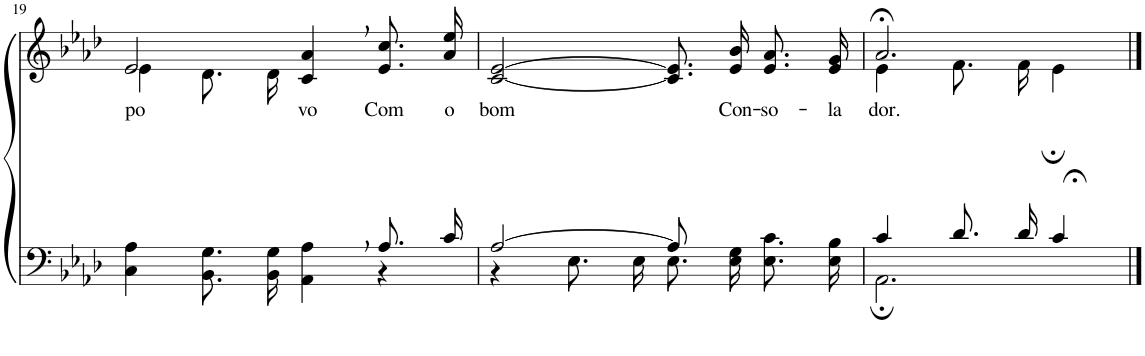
**kern	**kern	**text
*part2	*part1	*part1
*staff2	*staff1	*staff1
*I"Parte III e IV	*I"Parte I e II	*
!!LO:PB:g=z
*clefF4	*clefG2	*
*k[b-e-a-d-]	*k[b-e-a-d-]	*
*M4/4	*M4/4	*
=19	=19	=19
*^	*^	*
!	!	!	!	!LO:LY:b
2.ryy	4C\ 4A-\	2e-/	4e-\	po-
.	8.BB-\ 8.G\L	.	8.d-\L	.
.	16BB-\ 16G\Jk	.	16d-\Jk	.
!	!	!	!	!LO:LY:b
.	4AA-\ 4A-\	4c/, 4a-/,	2ryy	vo
!	!	!	!	!LO:LY:b
8.A-/L	4r	8.e-/ 8.cc/L	.	Com
!	!	!	!	!LO:LY:b
16c/Jk	.	16a-/ 16ee-/Jk	.	o
*	*	*v	*v	*
=20	=20	=20	=20
!	!	!	!LO:LY:b
[2A-/	4r	[2c/ [2e-/	bom
.	8.E-\L	.	.
.	16E-\Jk	.	.
8A-/]	8.E-\L	8.c]/ 8.e-]/L	.
4.ryy	.	.	.
!	!	!	!LO:LY:b
.	16E-\ 16G\Jk	16e-/ 16b-/Jk	Con-
!	!	!	!LO:LY:b
.	8.E-\ 8.c\L	8.e-/ 8.a-/L	-so-
!	!	!	!LO:LY:b
.	16E-\ 16B-\Jk	16e-/ 16g/Jk	-la-
=21	=21	=21	=21
*	*	*^	*
!	!	!	!	!LO:LY:b
4c/	2.AA-;\	2.a-;</	4e-\	-dor.
8.d-/L	.	.	8.f\L	.
16d-/Jk	.	.	16f\Jk	.
4c;</	.	.	4e-;\	.
*v	*v	*	*	*
*	*v	*v	*
==	==	==
*-	*-	*-
